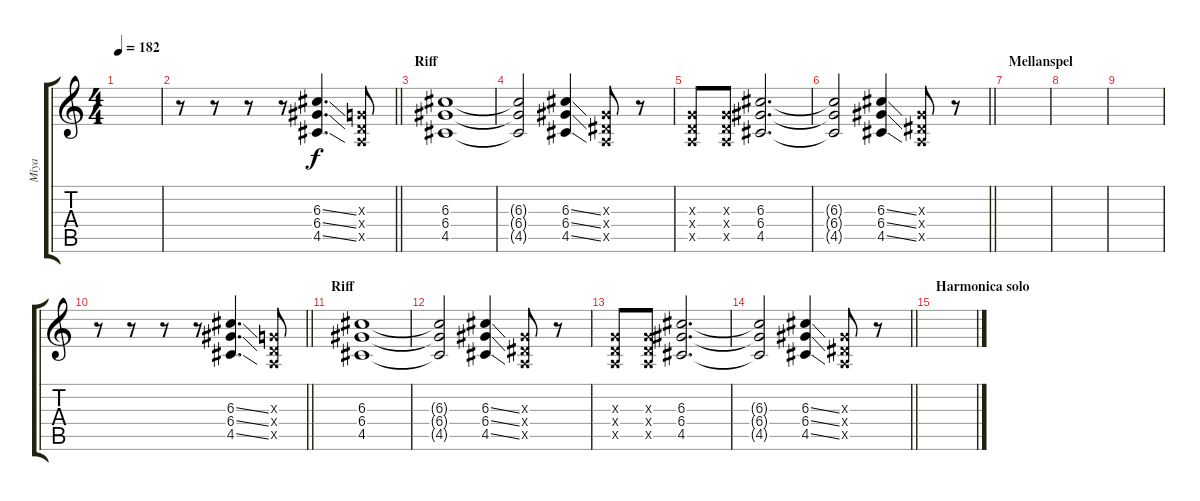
\track ("Miya " "Miya ") {instrument distortionguitar}
\staff {score tabs}
\tuning (E4 B3 G3 D3 A2 E2) {hide}
\ts (4 4)
\tempo 182
\clef g2
\ks c
|
\barLineRight lightlight
r.8 r.8 r.8 r.8 (6.3{ss} 6.4{ss} 4.5{ss}).4{d} (0.3{x} 0.4{x} 0.5{x}).8 |
\section ("" "Riff")
(6.3 6.4 4.5).1 |
(6.3{t} 6.4{t} 4.5{t}).2 (6.3{ss} 6.4{ss} 4.5{ss}).4 (1.3{x} 1.4{x} 0.5{x}).8 r.8 |
(0.3{x} 0.4{x} 0.5{x}).8 (0.3{x} 0.4{x} 0.5{x}).8 (6.3 6.4 4.5).2{d} |
\barLineRight lightlight
(6.3{t} 6.4{t} 4.5{t}).2 (6.3{ss} 6.4{ss} 4.5{ss}).4 (1.3{x} 1.4{x} 0.5{x}).8 r.8 |
\section ("" "Mellanspel")
|
|
|
\barLineRight lightlight
r.8 r.8 r.8 r.8 (6.3{ss} 6.4{ss} 4.5{ss}).4{d} (0.3{x} 0.4{x} 0.5{x}).8 |
\section ("" "Riff")
(6.3 6.4 4.5).1 |
(6.3{t} 6.4{t} 4.5{t}).2 (6.3{ss} 6.4{ss} 4.5{ss}).4 (1.3{x} 1.4{x} 0.5{x}).8 r.8 |
(0.3{x} 0.4{x} 0.5{x}).8 (0.3{x} 0.4{x} 0.5{x}).8 (6.3 6.4 4.5).2{d} |
\barLineRight lightlight
(6.3{t} 6.4{t} 4.5{t}).2 (6.3{ss} 6.4{ss} 4.5{ss}).4 (1.3{x} 1.4{x} 0.5{x}).8 r.8 |
\section ("" "Harmonica solo")
